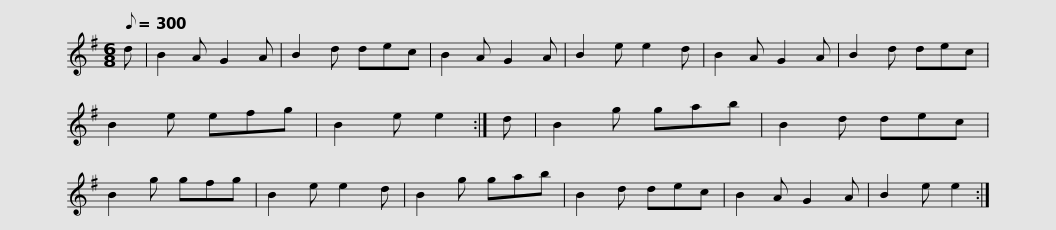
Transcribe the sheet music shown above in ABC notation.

X:1
L:1/8
Q:1/8=300
M:6/8
I:linebreak $
K:Emin
V:1 treble
V:1
 d | B2 A G2 A | B2 d dec | B2 A G2 A | B2 e e2 d | %5
 B2 A G2 A | B2 d dec | B2 e efg | B2 e e2 :| d |$ %10
 B2 g gab | B2 d dec | B2 g gfg | B2 e e2 d | B2 g gab | %15
 B2 d dec | B2 A G2 A | B2 e e2 :| %18
